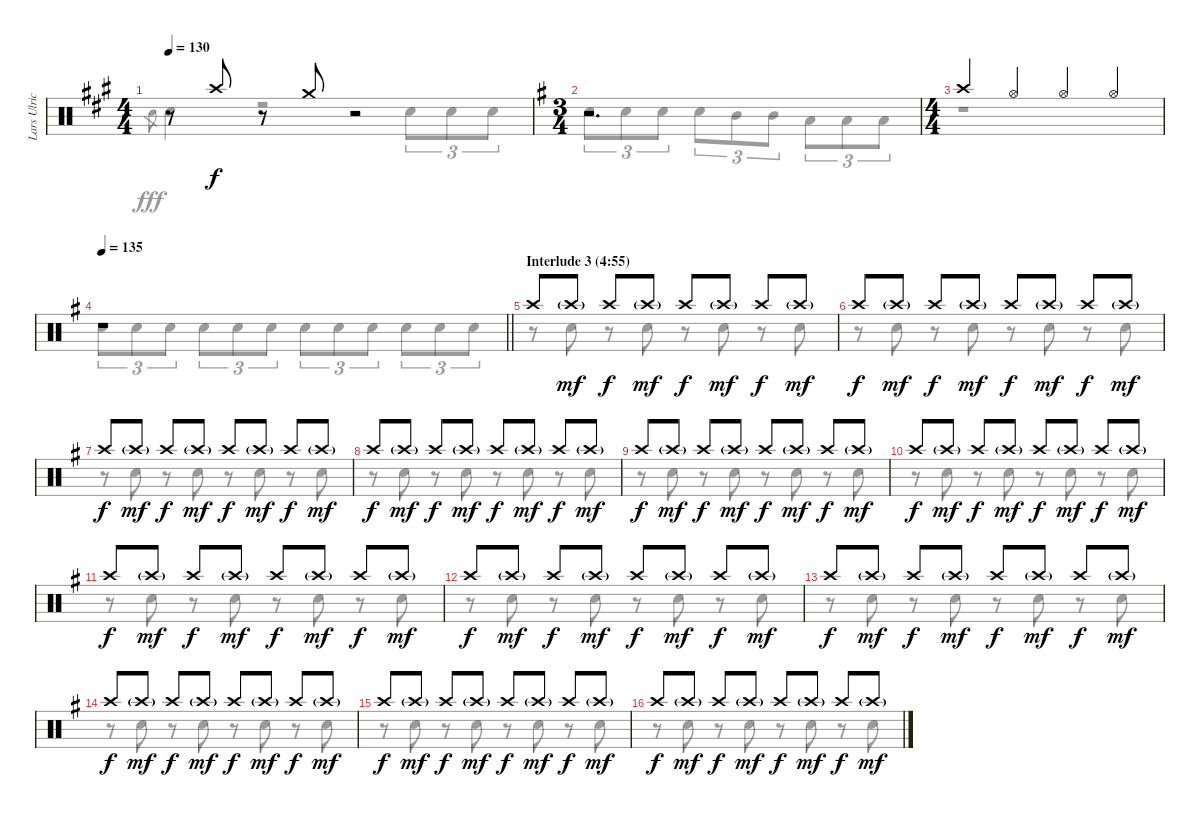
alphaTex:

\track ("Lars Ulrich Drums" "Lars Ulric") {instrument percussion}
\staff {score}
\articulation defaults
\voice
\ts (4 4)
\tempo 130
\clef neutral
\ks f#minor
r.8{dy f} "Crash high (hit)".8 r.8 "Crash medium (hit)".8 r.2 |
\ts (3 4)
\ks eminor
r.2{d} |
\ts (4 4)
"Crash high (hit)".4 "Hi-Hat (open)".4 "Hi-Hat (open)".4 "Hi-Hat (open)".4 |
\tempo 135
\barLineRight lightlight
r.1 |
\section ("" "Interlude 3 (4:55)")
"Crash high (hit)".8 "Crash high (hit)"{g}.8{dy mf} "Crash high (hit)".8{dy f} "Crash high (hit)"{g}.8{dy mf} "Crash high (hit)".8{dy f} "Crash high (hit)"{g}.8{dy mf} "Crash high (hit)".8{dy f} "Crash high (hit)"{g}.8{dy mf} |
"Crash high (hit)".8{dy f} "Crash high (hit)"{g}.8{dy mf} "Crash high (hit)".8{dy f} "Crash high (hit)"{g}.8{dy mf} "Crash high (hit)".8{dy f} "Crash high (hit)"{g}.8{dy mf} "Crash high (hit)".8{dy f} "Crash high (hit)"{g}.8{dy mf} |
"Crash high (hit)".8{dy f} "Crash high (hit)"{g}.8{dy mf} "Crash high (hit)".8{dy f} "Crash high (hit)"{g}.8{dy mf} "Crash high (hit)".8{dy f} "Crash high (hit)"{g}.8{dy mf} "Crash high (hit)".8{dy f} "Crash high (hit)"{g}.8{dy mf} |
"Crash high (hit)".8{dy f} "Crash high (hit)"{g}.8{dy mf} "Crash high (hit)".8{dy f} "Crash high (hit)"{g}.8{dy mf} "Crash high (hit)".8{dy f} "Crash high (hit)"{g}.8{dy mf} "Crash high (hit)".8{dy f} "Crash high (hit)"{g}.8{dy mf} |
"Crash high (hit)".8{dy f} "Crash high (hit)"{g}.8{dy mf} "Crash high (hit)".8{dy f} "Crash high (hit)"{g}.8{dy mf} "Crash high (hit)".8{dy f} "Crash high (hit)"{g}.8{dy mf} "Crash high (hit)".8{dy f} "Crash high (hit)"{g}.8{dy mf} |
"Crash high (hit)".8{dy f} "Crash high (hit)"{g}.8{dy mf} "Crash high (hit)".8{dy f} "Crash high (hit)"{g}.8{dy mf} "Crash high (hit)".8{dy f} "Crash high (hit)"{g}.8{dy mf} "Crash high (hit)".8{dy f} "Crash high (hit)"{g}.8{dy mf} |
"Crash high (hit)".8{dy f} "Crash high (hit)"{g}.8{dy mf} "Crash high (hit)".8{dy f} "Crash high (hit)"{g}.8{dy mf} "Crash high (hit)".8{dy f} "Crash high (hit)"{g}.8{dy mf} "Crash high (hit)".8{dy f} "Crash high (hit)"{g}.8{dy mf} |
"Crash high (hit)".8{dy f} "Crash high (hit)"{g}.8{dy mf} "Crash high (hit)".8{dy f} "Crash high (hit)"{g}.8{dy mf} "Crash high (hit)".8{dy f} "Crash high (hit)"{g}.8{dy mf} "Crash high (hit)".8{dy f} "Crash high (hit)"{g}.8{dy mf} |
"Crash high (hit)".8{dy f} "Crash high (hit)"{g}.8{dy mf} "Crash high (hit)".8{dy f} "Crash high (hit)"{g}.8{dy mf} "Crash high (hit)".8{dy f} "Crash high (hit)"{g}.8{dy mf} "Crash high (hit)".8{dy f} "Crash high (hit)"{g}.8{dy mf} |
"Crash high (hit)".8{dy f} "Crash high (hit)"{g}.8{dy mf} "Crash high (hit)".8{dy f} "Crash high (hit)"{g}.8{dy mf} "Crash high (hit)".8{dy f} "Crash high (hit)"{g}.8{dy mf} "Crash high (hit)".8{dy f} "Crash high (hit)"{g}.8{dy mf} |
"Crash high (hit)".8{dy f} "Crash high (hit)"{g}.8{dy mf} "Crash high (hit)".8{dy f} "Crash high (hit)"{g}.8{dy mf} "Crash high (hit)".8{dy f} "Crash high (hit)"{g}.8{dy mf} "Crash high (hit)".8{dy f} "Crash high (hit)"{g}.8{dy mf} |
"Crash high (hit)".8{dy f} "Crash high (hit)"{g}.8{dy mf} "Crash high (hit)".8{dy f} "Crash high (hit)"{g}.8{dy mf} "Crash high (hit)".8{dy f} "Crash high (hit)"{g}.8{dy mf} "Crash high (hit)".8{dy f} "Crash high (hit)"{g}.8{dy mf}
\voice
\clef neutral
\ottava regular
\simile none
\ks f#minor "Electric Snare (hit)".8{gr dy fff} "Electric Snare (hit)".4
r.2 "Electric Snare (hit)".8{tu (3 2)} "Electric Snare (hit)".8{tu (3 2)} "Electric Snare (hit)".8{tu (3 2)} |
\ks eminor "Electric Snare (hit)".8{tu (3 2)} "Electric Snare (hit)".8{tu (3 2)} "Electric Snare (hit)".8{tu (3 2)} "Electric Snare (hit)".8{tu (3 2)} "Mid Tom (hit)".8{tu (3 2)} "Mid Tom (hit)".8{tu (3 2)} "Low Tom (hit)".8{tu (3 2)} "Low Tom (hit)".8{tu (3 2)} "Low Tom (hit)".8{tu (3 2)}
|
r.1 |
\barLineRight lightlight "Electric Snare (hit)".8{tu (3 2)} "Electric Snare (hit)".8{tu (3 2)} "Electric Snare (hit)".8{tu (3 2)} "Electric Snare (hit)".8{tu (3 2)} "Electric Snare (hit)".8{tu (3 2)} "Electric Snare (hit)".8{tu (3 2)} "Electric Snare (hit)".8{tu (3 2)} "Electric Snare (hit)".8{tu (3 2)} "Electric Snare (hit)".8{tu (3 2)} "Electric Snare (hit)".8{tu (3 2)} "Electric Snare (hit)".8{tu (3 2)} "Electric Snare (hit)".8{tu (3 2)}
|
r.8 "Electric Snare (hit)".8 r.8 "Electric Snare (hit)".8 r.8 "Electric Snare (hit)".8 r.8 "Electric Snare (hit)".8 |
r.8 "Electric Snare (hit)".8 r.8 "Electric Snare (hit)".8 r.8 "Electric Snare (hit)".8 r.8 "Electric Snare (hit)".8 |
r.8 "Electric Snare (hit)".8 r.8 "Electric Snare (hit)".8 r.8 "Electric Snare (hit)".8 r.8 "Electric Snare (hit)".8 |
r.8 "Electric Snare (hit)".8 r.8 "Electric Snare (hit)".8 r.8 "Electric Snare (hit)".8 r.8 "Electric Snare (hit)".8 |
r.8 "Electric Snare (hit)".8 r.8 "Electric Snare (hit)".8 r.8 "Electric Snare (hit)".8 r.8 "Electric Snare (hit)".8 |
r.8 "Electric Snare (hit)".8 r.8 "Electric Snare (hit)".8 r.8 "Electric Snare (hit)".8 r.8 "Electric Snare (hit)".8 |
r.8 "Electric Snare (hit)".8 r.8 "Electric Snare (hit)".8 r.8 "Electric Snare (hit)".8 r.8 "Electric Snare (hit)".8 |
r.8 "Electric Snare (hit)".8 r.8 "Electric Snare (hit)".8 r.8 "Electric Snare (hit)".8 r.8 "Electric Snare (hit)".8 |
r.8 "Electric Snare (hit)".8 r.8 "Electric Snare (hit)".8 r.8 "Electric Snare (hit)".8 r.8 "Electric Snare (hit)".8 |
r.8 "Electric Snare (hit)".8 r.8 "Electric Snare (hit)".8 r.8 "Electric Snare (hit)".8 r.8 "Electric Snare (hit)".8 |
r.8 "Electric Snare (hit)".8 r.8 "Electric Snare (hit)".8 r.8 "Electric Snare (hit)".8 r.8 "Electric Snare (hit)".8 |
r.8 "Electric Snare (hit)".8 r.8 "Electric Snare (hit)".8 r.8 "Electric Snare (hit)".8 r.8 "Electric Snare (hit)".8
